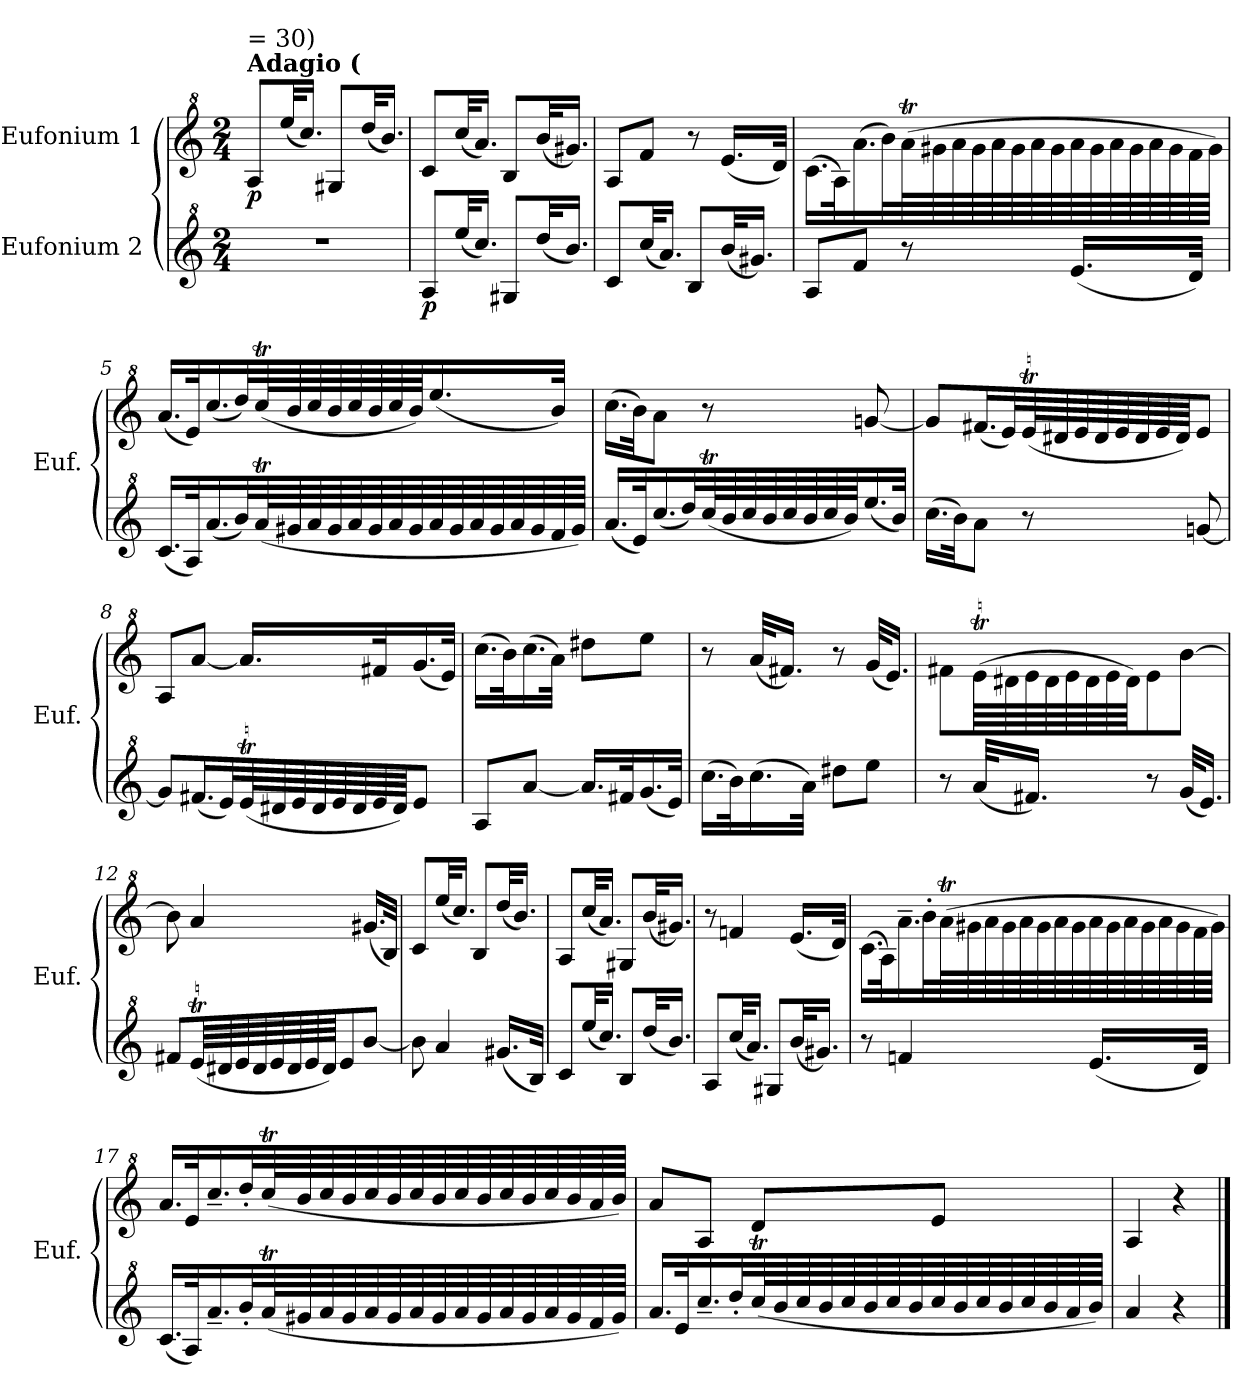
**kern	**dynam	**kern	**dynam
*part2	*part2	*part1	*part1
*staff2	*staff2	*staff1	*staff1
*I"Eufonium 2	*	*I"Eufonium 1	*
*I'Euf.	*	*I'Euf.	*
*clefG^2	*	*clefG^2	*
*k[]	*	*k[]	*
*M2/4	*	*M2/4	*
=1	=1	=1	=1
!	!	!LO:TX:a:B:t=Adagio (	!
!	!	!LO:TX:a:t== 30)	!
!	!	!	!LO:DY:b
2r	.	8a/L	p
.	.	(32eee/KL	.
.	.	16.ccc/JJ)	.
.	.	8g#X/L	.
.	.	(32ddd/KL	.
.	.	16.bb/JJ)	.
=2	=2	=2	=2
!	!LO:DY:b	!	!
8a/L	p	8cc/L	.
(32eee/KL	.	(32ccc/KL	.
16.ccc/JJ)	.	16.aa/JJ)	.
8g#X/L	.	8b/L	.
(32ddd/KL	.	(32bb/KL	.
16.bb/JJ)	.	16.gg#X/JJ)	.
=3	=3	=3	=3
8cc/L	.	8a/L	.
(32ccc/KL	.	8ff/J	.
16.aa/JJ)	.	.	.
8b/L	.	8r	.
(32bb/KL	.	(16.ee/LL	.
16.gg#X/JJ)	.	.	.
.	.	32dd/JJk)	.
!!LO:LB:g=z
=4	=4	=4	=4
8a/L	.	(16.cc\LL	.
.	.	32a\K)	.
8ff/J	.	(16.aa\	.
.	.	32bb\L)	.
8r	.	(64aaT\L	.
.	.	64gg#X\	.
.	.	64aa\	.
.	.	64gg#\	.
.	.	64aa\	.
.	.	64gg#\	.
.	.	64aa\	.
.	.	64gg#\	.
(16.ee/LL	.	64aa\	.
.	.	64gg#\	.
.	.	64aa\	.
.	.	64gg#\	.
.	.	64aa\	.
.	.	64gg#\	.
32dd/JJk)	.	64ff\	.
.	.	64gg#\JJJJ)	.
=5	=5	=5	=5
(16.cc/LL	.	(16.aa/LL	.
32a/K)	.	32ee/K)	.
(16.aa/	.	(16.ccc/	.
32bb/L)	.	32ddd/L)	.
(64aaT/L	.	(64cccT/L	.
64gg#X/	.	64bb/	.
64aa/	.	64ccc/	.
64gg#/	.	64bb/	.
64aa/	.	64ccc/	.
64gg#/	.	64bb/	.
64aa/	.	64ccc/	.
64gg#/	.	64bb/JJ)	.
64aa/	.	(16.eee/	.
64gg#/	.	.	.
64aa/	.	.	.
64gg#/	.	.	.
64aa/	.	.	.
64gg#/	.	.	.
64ff/	.	32bb/JJk)	.
64gg#/JJJJ)	.	.	.
!!LO:LB:g=z
=6	=6	=6	=6
(16.aa/LL	.	(16.ccc\LL	.
32ee/K)	.	32bb\JK)	.
(16.ccc/	.	8aa\J	.
32ddd/L)	.	.	.
(64cccT/L	.	8r	.
64bb/	.	.	.
64ccc/	.	.	.
64bb/	.	.	.
64ccc/	.	.	.
64bb/	.	.	.
64ccc/	.	.	.
64bb/JJ)	.	.	.
(16.eee/	.	[8ggn/	.
32bb/JJk)	.	.	.
=7	=7	=7	=7
(16.ccc\LL	.	8gg/L]	.
32bb\JK)	.	.	.
8aa\J	.	(16.ff#X/L	.
.	.	32ee/L)	.
8r	.	(64eet/L	.
.	.	64dd#X/	.
.	.	64ee/	.
.	.	64dd#/	.
.	.	64ee/	.
.	.	64dd#/	.
.	.	64ee/	.
.	.	64dd#/JJJ)	.
[8ggn/	.	8ee/J	.
=8	=8	=8	=8
8gg/L]	.	8a/L	.
(16.ff#X/L	.	[8aa/J	.
32ee/L)	.	.	.
(64eet/L	.	16.aa/LL]	.
64dd#X/	.	.	.
64ee/	.	.	.
64dd#/	.	.	.
64ee/	.	.	.
64dd#/	.	.	.
64ee/	.	32ff#X/K	.
64dd#/JJJ)	.	.	.
8ee/J	.	(16.gg/	.
.	.	32ee/JJk)	.
!!LO:LB:g=z
=9	=9	=9	=9
8a/L	.	(16.ccc\LL	.
.	.	32bb\K)	.
[8aa/J	.	(16.ccc\	.
.	.	32aa\JJk)	.
16.aa/LL]	.	8ddd#X\L	.
32ff#X/K	.	.	.
(16.gg/	.	8eee\J	.
32ee/JJk)	.	.	.
=10	=10	=10	=10
(16.ccc\LL	.	8r	.
32bb\K)	.	.	.
(16.ccc\	.	(32aa/KLL	.
.	.	16.ff#X/JJ)	.
32aa\JJk)	.	.	.
8ddd#X\L	.	8r	.
8eee\J	.	(32gg/KLL	.
.	.	16.ee/JJ)	.
=11	=11	=11	=11
8r	.	8ff#X\L	.
(32aa/KLL	.	(64eet\LLL	.
.	.	64dd#X\	.
16.ff#X/JJ)	.	64ee\	.
.	.	64dd#\	.
.	.	64ee\	.
.	.	64dd#\	.
.	.	64ee\	.
.	.	64dd#\JJJ)	.
8r	.	8ee\	.
(32gg/KLL	.	[8bb\J	.
16.ee/JJ)	.	.	.
!!LO:PB:g=z
=12	=12	=12	=12
8ff#X/L	.	8bb\]	.
(64eet/LLL	.	4aa/	.
64dd#X/	.	.	.
64ee/	.	.	.
64dd#/	.	.	.
64ee/	.	.	.
64dd#/	.	.	.
64ee/	.	.	.
64dd#/JJJ)	.	.	.
8ee/	.	.	.
[8bb/J	.	(16.gg#X/LL	.
.	.	32b/JJk)	.
=13	=13	=13	=13
8bb\]	.	8cc/L	.
4aa/	.	(32eee/KL	.
.	.	16.ccc/JJ)	.
.	.	8b/L	.
(16.gg#X/LL	.	(32ddd/KL	.
.	.	16.bb/JJ)	.
32b/JJk)	.	.	.
=14	=14	=14	=14
8cc/L	.	8a/L	.
(32eee/KL	.	(32ccc/KL	.
16.ccc/JJ)	.	16.aa/JJ)	.
8b/L	.	8g#X/L	.
(32ddd/KL	.	(32bb/KL	.
16.bb/JJ)	.	16.gg#X/JJ)	.
=15	=15	=15	=15
8a/L	.	8r	.
(32ccc/KL	.	4ffn/	.
16.aa/JJ)	.	.	.
8g#X/L	.	.	.
(32bb/KL	.	(16.ee/LL	.
16.gg#X/JJ)	.	.	.
.	.	32dd/JJk)	.
!!LO:LB:g=z
=16	=16	=16	=16
8r	.	(16.cc\LL	.
.	.	32a\K)	.
4ffn/	.	16.aa~\	.
.	.	32bb'\L	.
.	.	(64aaT\L	.
.	.	64gg#X\	.
.	.	64aa\	.
.	.	64gg#\	.
.	.	64aa\	.
.	.	64gg#\	.
.	.	64aa\	.
.	.	64gg#\	.
(16.ee/LL	.	64aa\	.
.	.	64gg#\	.
.	.	64aa\	.
.	.	64gg#\	.
.	.	64aa\	.
.	.	64gg#\	.
32dd/JJk)	.	64ff\	.
.	.	64gg#\JJJJ)	.
=17	=17	=17	=17
(16.cc/LL	.	16.aa/LL	.
32a/K)	.	32ee/K	.
16.aa~/	.	16.ccc~/	.
32bb'/L	.	32ddd'/L	.
(64aaT/L	.	(64cccT/L	.
64gg#X/	.	64bb/	.
64aa/	.	64ccc/	.
64gg#/	.	64bb/	.
64aa/	.	64ccc/	.
64gg#/	.	64bb/	.
64aa/	.	64ccc/	.
64gg#/	.	64bb/	.
64aa/	.	64ccc/	.
64gg#/	.	64bb/	.
64aa/	.	64ccc/	.
64gg#/	.	64bb/	.
64aa/	.	64ccc/	.
64gg#/	.	64bb/	.
64ff/	.	64aa/	.
64gg#/JJJJ)	.	64bb/JJJJ)	.
!!LO:LB:g=z
=18	=18	=18	=18
16.aa/LL	.	8aa/L	.
32ee/K	.	.	.
16.ccc~/	.	8a/J	.
32ddd'/L	.	.	.
(64cccT/L	.	8dd/L	.
64bb/	.	.	.
64ccc/	.	.	.
64bb/	.	.	.
64ccc/	.	.	.
64bb/	.	.	.
64ccc/	.	.	.
64bb/	.	.	.
64ccc/	.	8ee/J	.
64bb/	.	.	.
64ccc/	.	.	.
64bb/	.	.	.
64ccc/	.	.	.
64bb/	.	.	.
64aa/	.	.	.
64bb/JJJJ)	.	.	.
=19	=19	=19	=19
4aa/	.	4a/	.
4r	.	4r	.
==	==	==	==
*-	*-	*-	*-
